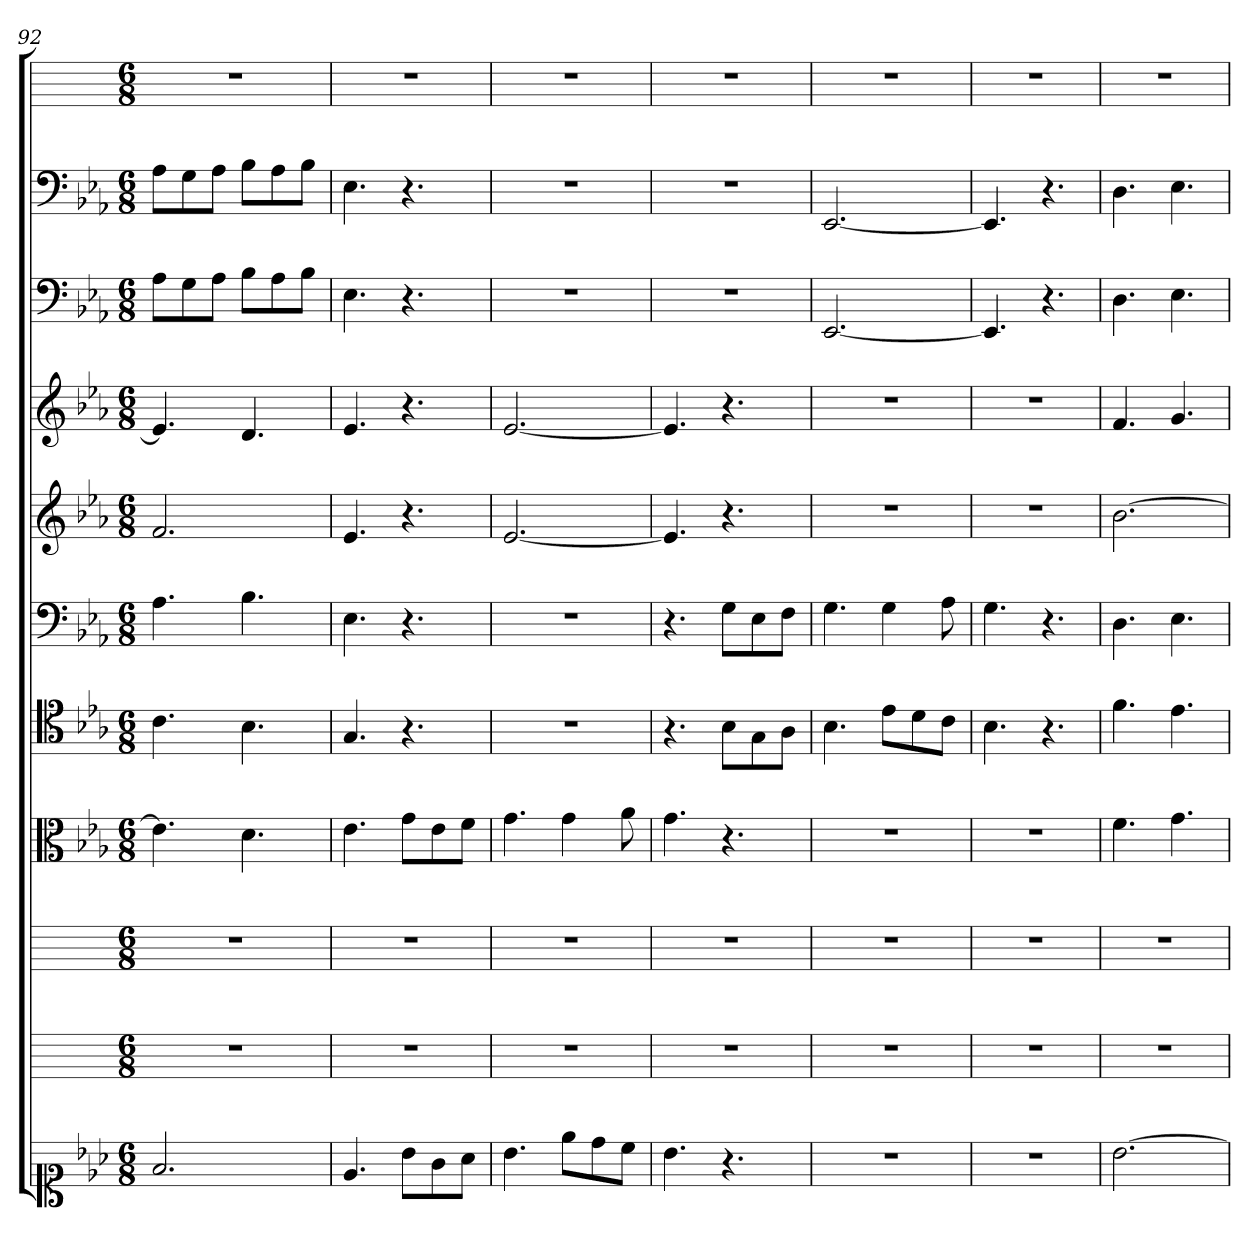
**kern	**kern	**kern	**kern	**kern	**kern	**kern	**kern	**kern	**kern	**kern
*part11	*part10	*part9	*part8	*part7	*part6	*part5	*part4	*part3	*part2	*part1
*staff11	*staff10	*staff9	*staff8	*staff7	*staff6	*staff5	*staff4	*staff3	*staff2	*staff1
*clefC1	*	*	*clefC3	*clefC4	*	*	*	*	*	*
*k[b-e-a-]	*k[]	*k[]	*k[b-e-a-]	*k[b-e-a-]	*k[b-e-a-]	*k[b-e-a-]	*k[b-e-a-]	*k[b-e-a-]	*k[b-e-a-]	*k[]
*M6/8	*M6/8	*M6/8	*M6/8	*M6/8	*M6/8	*M6/8	*M6/8	*M6/8	*M6/8	*M6/8
=92	=92	=92	=92	=92	=92	=92	=92	=92	=92	=92
2.f	2.r	2.r	4.e-]	4.c	4.A-	2.f	4.e-]	8A-L	8A-L	2.r
.	.	.	.	.	.	.	.	8G	8G	.
.	.	.	.	.	.	.	.	8A-J	8A-J	.
.	.	.	4.d	4.B-	4.B-	.	4.d	8B-L	8B-L	.
.	.	.	.	.	.	.	.	8A-	8A-	.
.	.	.	.	.	.	.	.	8B-J	8B-J	.
=93	=93	=93	=93	=93	=93	=93	=93	=93	=93	=93
4.e-	2.r	2.r	4.e-	4.G	4.E-	4.e-	4.e-	4.E-	4.E-	2.r
8b-\L	.	.	8g\L	4.r	4.r	4.r	4.r	4.r	4.r	.
8g\	.	.	8e-\	.	.	.	.	.	.	.
8a-\J	.	.	8f\J	.	.	.	.	.	.	.
=94	=94	=94	=94	=94	=94	=94	=94	=94	=94	=94
4.b-	2.r	2.r	4.g	2.r	2.r	[2.e-	[2.e-	2.r	2.r	2.r
8ee-\L	.	.	4g	.	.	.	.	.	.	.
8dd\	.	.	.	.	.	.	.	.	.	.
8cc\J	.	.	8a-	.	.	.	.	.	.	.
=95	=95	=95	=95	=95	=95	=95	=95	=95	=95	=95
4.b-	2.r	2.r	4.g	4.r	4.r	4.e-]	4.e-]	2.r	2.r	2.r
4.r	.	.	4.r	8B-\L	8GL	4.r	4.r	.	.	.
.	.	.	.	8G\	8E-	.	.	.	.	.
.	.	.	.	8A-\J	8FJ	.	.	.	.	.
=96	=96	=96	=96	=96	=96	=96	=96	=96	=96	=96
2.r	2.r	2.r	2.r	4.B-	4.G	2.r	2.r	[2.EE-	[2.EE-	2.r
.	.	.	.	8e-\L	4G	.	.	.	.	.
.	.	.	.	8d\	.	.	.	.	.	.
.	.	.	.	8c\J	8A-	.	.	.	.	.
=97	=97	=97	=97	=97	=97	=97	=97	=97	=97	=97
2.r	2.r	2.r	2.r	4.B-	4.G	2.r	2.r	4.EE-]	4.EE-]	2.r
.	.	.	.	4.r	4.r	.	.	4.r	4.r	.
=98	=98	=98	=98	=98	=98	=98	=98	=98	=98	=98
[2.b-	2.r	2.r	4.f	4.f	4.D	[2.b-	4.f	4.D	4.D	2.r
.	.	.	4.g	4.e-	4.E-	.	4.g	4.E-	4.E-	.
=	=	=	=	=	=	=	=	=	=	=
*-	*-	*-	*-	*-	*-	*-	*-	*-	*-	*-
